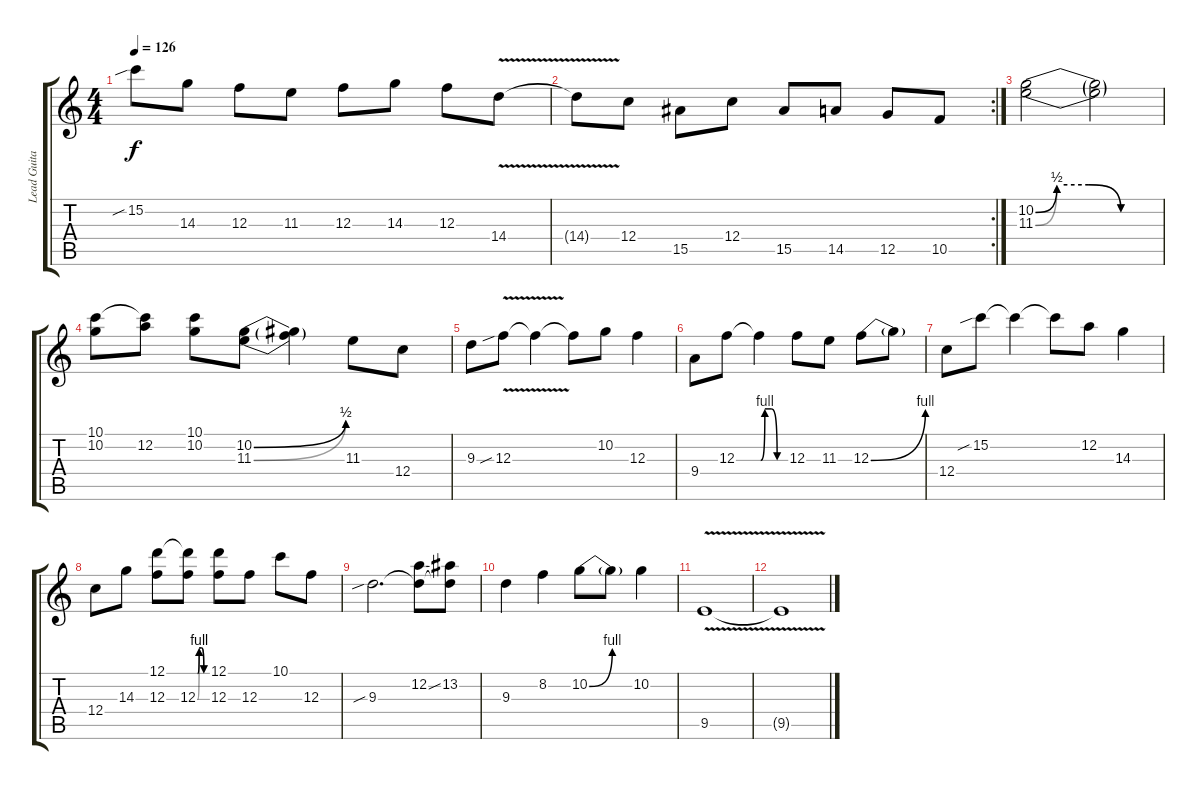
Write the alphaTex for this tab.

\track ("Lead Guitar (elec. w/dist.)" "Lead Guita") {instrument distortionguitar}
\staff {score tabs}
\tuning (D4 A3 F3 C3 G2 C2) {hide}
\ts (4 4)
\tempo 126
\clef g2
\ks c
15.2{sib}.8{dy f} 14.3.8 12.3.8 11.3.8 12.3.8 14.3.8 12.3.8 14.4{v}.8 |
\rc 2
14.4{v t}.8 12.4.8 15.5.8 12.4.8 15.5.8 14.5.8 12.5.8 10.5.8 |
(10.2{be (custom 0 0 10 2 25 2 40 0 60 0)} 11.3{be (custom 0 0 10 2 25 2 40 0 60 0)}).2 (10.2{t} 11.3{t}).2 |
(10.1 10.2).8 (10.1{t} 12.2).8 (10.1 10.2).8 (10.2{be (bend 0 0 60 2)} 11.3{be (bend 0 0 60 2)}).8 (10.2{t} 11.3{t}).4 11.3.8 12.4.8 |
9.3.8 12.3{v sib}.8 12.3{t}.4 12.3{t}.8 10.2.8 12.3.4 |
9.4.8 12.3.8 12.3{be (custom 0 0 10 4 25 4 40 0 60 0) t}.4 12.3.8 11.3.8 12.3{be (bend 0 0 60 4)}.8 12.3{t}.8 |
12.4.8 15.2{sib}.8 15.2{t}.4 15.2{t}.8 12.2.8 14.3.4 |
12.4.8 14.3.8 (12.1 12.3).8 (12.1{be (custom 0 0 10 4 25 4 40 0 60 0) t} 12.3{be (custom 0 0 10 4 25 4 40 0 60 0)}).8 (12.1 12.3).8 12.3.8 10.1.8 12.3.8 |
9.3{sib}.2{d} (12.2{ss} 9.3{t}).8 (13.2 9.3{t}).8 |
9.3.4 8.2.4 10.2{be (bend 0 0 60 4)}.8 10.2{be (hold 40 0 60 0) t}.8 10.2.4 |
9.5{v}.1 |
9.5{t}.1
